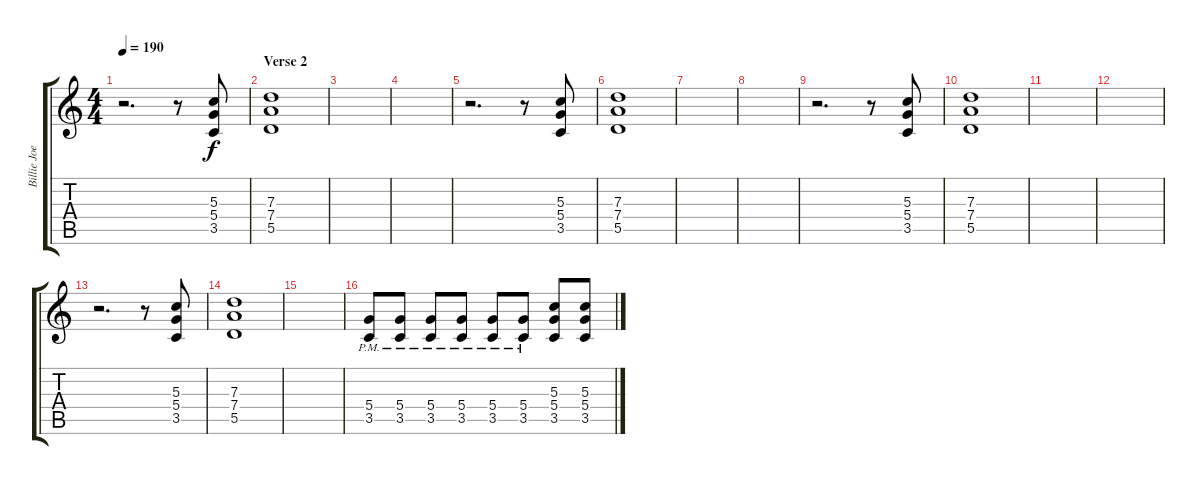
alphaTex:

\track ("Billie Joe" "Billie Joe") {instrument distortionguitar}
\staff {score tabs}
\tuning (E4 B3 G3 D3 A2 E2) {hide}
\ts (4 4)
\tempo 190
\clef g2
\ks c
r.2{d dy f} r.8 (5.3 5.4 3.5).8 |
\section ("" "Verse 2")
(7.3 7.4 5.5).1 |
|
|
r.2{d} r.8 (5.3 5.4 3.5).8 |
(7.3 7.4 5.5).1 |
|
|
r.2{d} r.8 (5.3 5.4 3.5).8 |
(7.3 7.4 5.5).1 |
|
|
r.2{d} r.8 (5.3 5.4 3.5).8 |
(7.3 7.4 5.5).1 |
|
(5.4 3.5{pm}).8 (5.4{pm} 3.5{pm}).8 (5.4{pm} 3.5{pm}).8 (5.4{pm} 3.5{pm}).8 (5.4{pm} 3.5{pm}).8 (5.4{pm} 3.5{pm}).8 (5.3 5.4 3.5).8 (5.3 5.4 3.5).8
